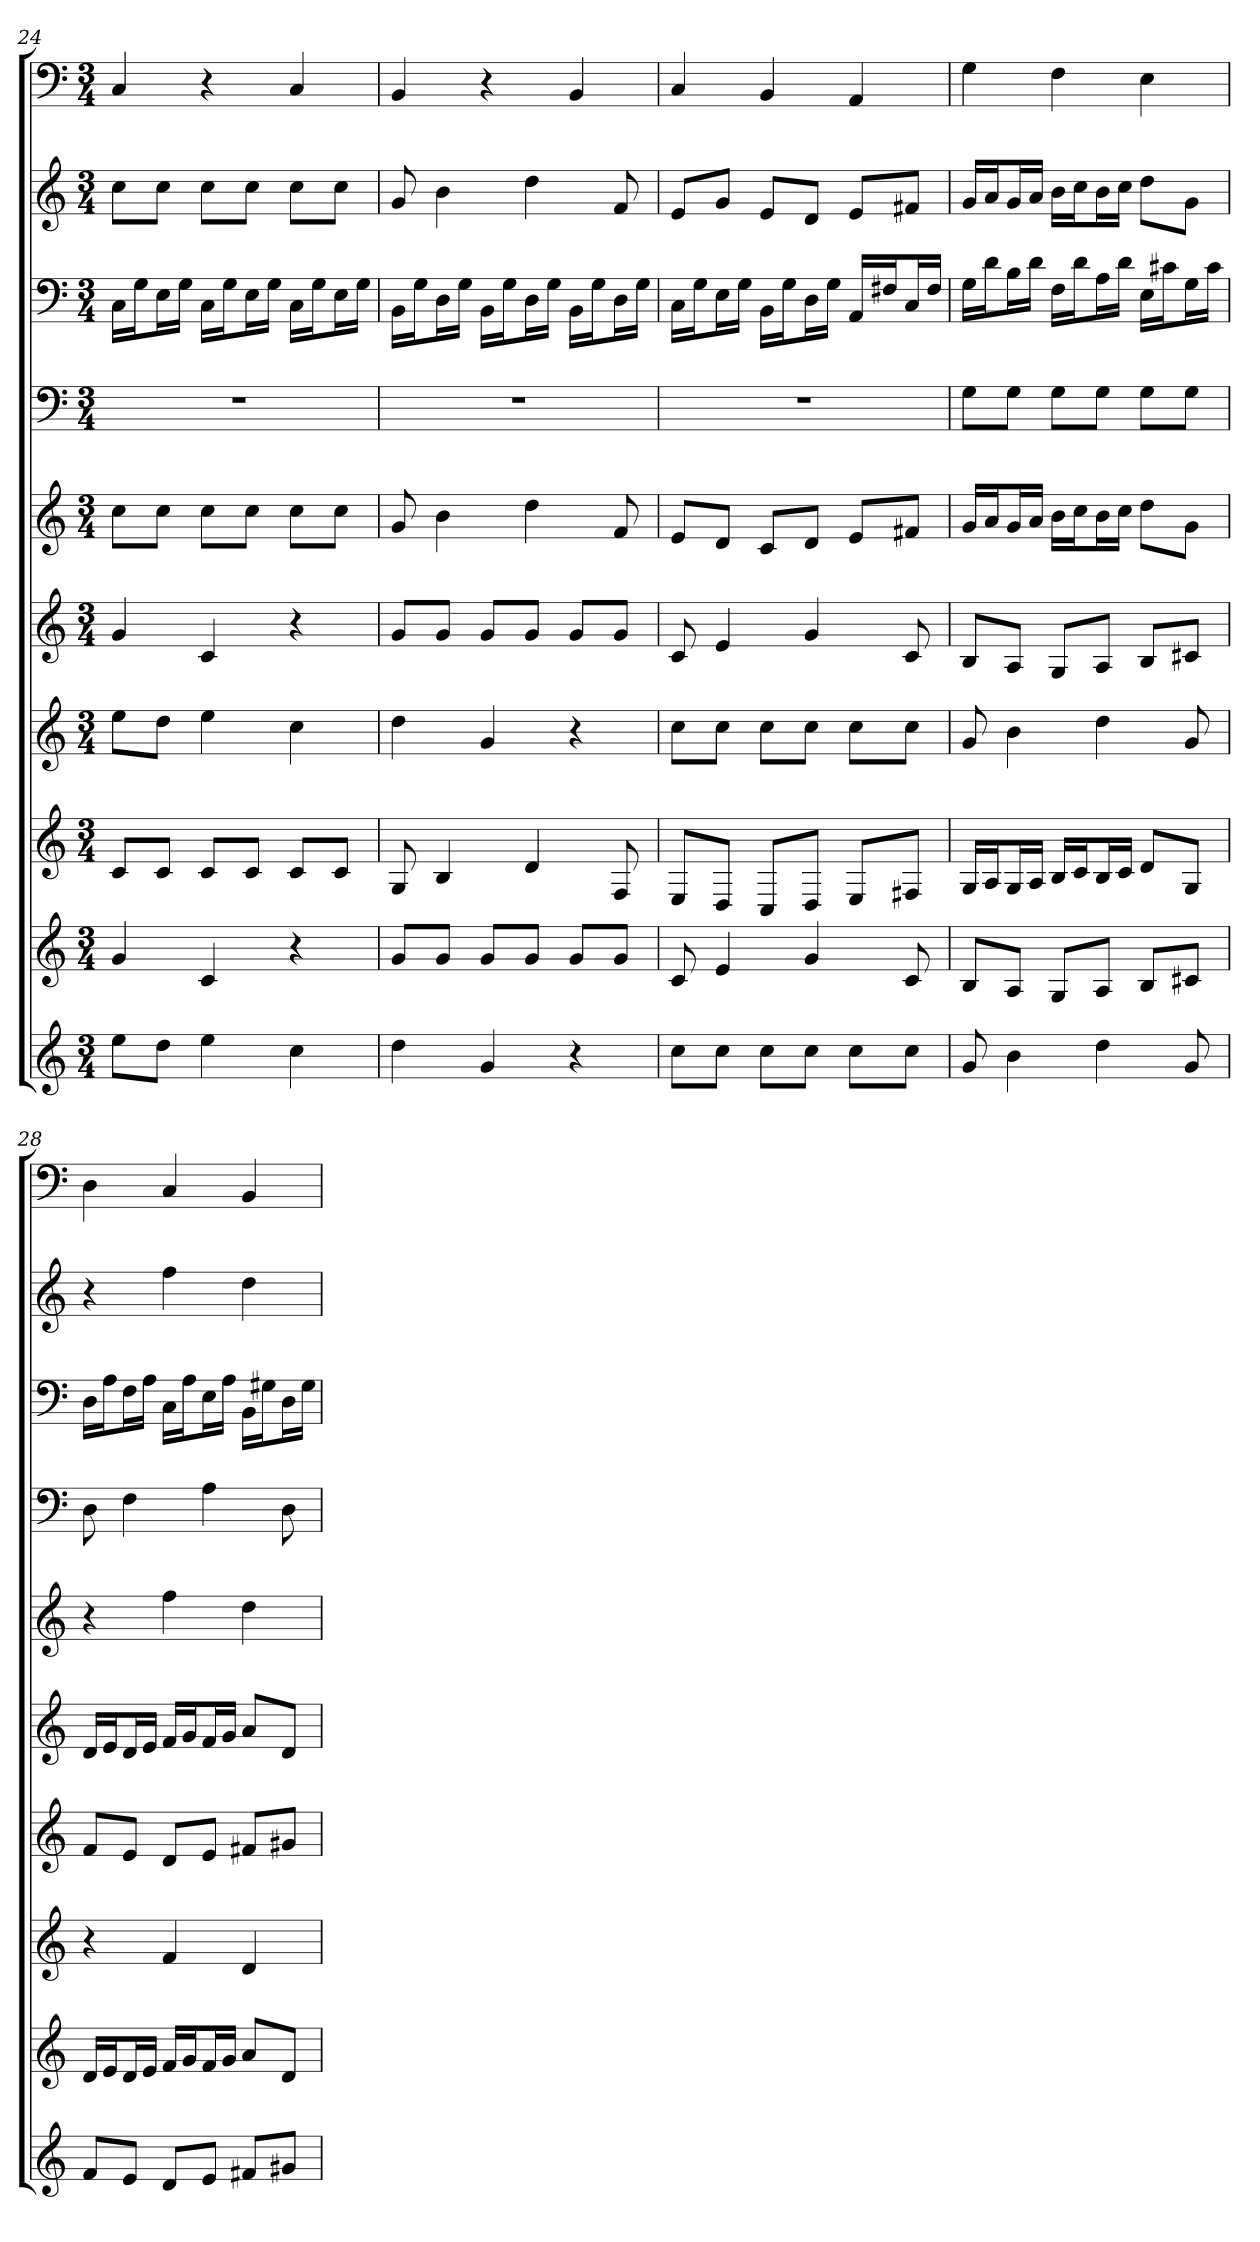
**kern	**kern	**kern	**kern	**kern	**kern	**kern	**kern	**kern	**kern
*part10	*part9	*part8	*part7	*part6	*part5	*part4	*part3	*part2	*part1
*staff10	*staff9	*staff8	*staff7	*staff6	*staff5	*staff4	*staff3	*staff2	*staff1
*clefG2	*clefG2	*clefG2	*clefG2	*clefG2	*clefG2	*clefF4	*clefF4	*clefG2	*clefF4
*k[]	*k[]	*k[]	*k[]	*k[]	*k[]	*k[]	*k[]	*k[]	*k[]
*C:	*C:	*C:	*C:	*C:	*C:	*C:	*C:	*C:	*C:
*M3/4	*M3/4	*M3/4	*M3/4	*M3/4	*M3/4	*M3/4	*M3/4	*M3/4	*M3/4
=24	=24	=24	=24	=24	=24	=24	=24	=24	=24
8ee\L	4g	8c/L	8ee\L	4g	8cc\L	2.r	16C\LL	8cc\L	4C
.	.	.	.	.	.	.	16G\J	.	.
8dd\J	.	8c/J	8dd\J	.	8cc\J	.	16E\L	8cc\J	.
.	.	.	.	.	.	.	16G\JJ	.	.
4ee	4c	8c/L	4ee	4c	8cc\L	.	16C\LL	8cc\L	4r
.	.	.	.	.	.	.	16G\J	.	.
.	.	8c/J	.	.	8cc\J	.	16E\L	8cc\J	.
.	.	.	.	.	.	.	16G\JJ	.	.
4cc	4r	8c/L	4cc	4r	8cc\L	.	16C\LL	8cc\L	4C
.	.	.	.	.	.	.	16G\J	.	.
.	.	8c/J	.	.	8cc\J	.	16E\L	8cc\J	.
.	.	.	.	.	.	.	16G\JJ	.	.
=25	=25	=25	=25	=25	=25	=25	=25	=25	=25
4dd	8g/L	8G	4dd	8g/L	8g	2.r	16BB\LL	8g	4BB
.	.	.	.	.	.	.	16G\J	.	.
.	8g/J	4B	.	8g/J	4b	.	16D\L	4b	.
.	.	.	.	.	.	.	16G\JJ	.	.
4g	8g/L	.	4g	8g/L	.	.	16BB\LL	.	4r
.	.	.	.	.	.	.	16G\J	.	.
.	8g/J	4d	.	8g/J	4dd	.	16D\L	4dd	.
.	.	.	.	.	.	.	16G\JJ	.	.
4r	8g/L	.	4r	8g/L	.	.	16BB\LL	.	4BB
.	.	.	.	.	.	.	16G\J	.	.
.	8g/J	8F	.	8g/J	8f	.	16D\L	8f	.
.	.	.	.	.	.	.	16G\JJ	.	.
=26	=26	=26	=26	=26	=26	=26	=26	=26	=26
8cc\L	8c	8E/L	8cc\L	8c	8e/L	2.r	16C\LL	8e/L	4C
.	.	.	.	.	.	.	16G\J	.	.
8cc\J	4e	8D/J	8cc\J	4e	8d/J	.	16E\L	8g/J	.
.	.	.	.	.	.	.	16G\JJ	.	.
8cc\L	.	8C/L	8cc\L	.	8c/L	.	16BB\LL	8e/L	4BB
.	.	.	.	.	.	.	16G\J	.	.
8cc\J	4g	8D/J	8cc\J	4g	8d/J	.	16D\L	8d/J	.
.	.	.	.	.	.	.	16G\JJ	.	.
8cc\L	.	8E/L	8cc\L	.	8e/L	.	16AA/LL	8e/L	4AA
.	.	.	.	.	.	.	16F#X/J	.	.
8cc\J	8c	8F#X/J	8cc\J	8c	8f#X/J	.	16C/L	8f#X/J	.
.	.	.	.	.	.	.	16F#/JJ	.	.
=27	=27	=27	=27	=27	=27	=27	=27	=27	=27
8g	8B/L	16G/LL	8g	8B/L	16g/LL	8G\L	16G\LL	16g/LL	4G
.	.	16A/J	.	.	16a/J	.	16d\J	16a/J	.
4b	8A/J	16G/L	4b	8A/J	16g/L	8G\J	16B\L	16g/L	.
.	.	16A/JJ	.	.	16a/JJ	.	16d\JJ	16a/JJ	.
.	8G/L	16B/LL	.	8G/L	16b\LL	8G\L	16F\LL	16b\LL	4F
.	.	16c/J	.	.	16cc\J	.	16d\J	16cc\J	.
4dd	8A/J	16B/L	4dd	8A/J	16b\L	8G\J	16A\L	16b\L	.
.	.	16c/JJ	.	.	16cc\JJ	.	16d\JJ	16cc\JJ	.
.	8B/L	8d/L	.	8B/L	8dd\L	8G\L	16E\LL	8dd\L	4E
.	.	.	.	.	.	.	16c#X\J	.	.
8g	8c#X/J	8G/J	8g	8c#X/J	8g\J	8G\J	16G\L	8g\J	.
.	.	.	.	.	.	.	16c#\JJ	.	.
=28	=28	=28	=28	=28	=28	=28	=28	=28	=28
8f/L	16d/LL	4r	8f/L	16d/LL	4r	8D	16D\LL	4r	4D
.	16e/J	.	.	16e/J	.	.	16A\J	.	.
8e/J	16d/L	.	8e/J	16d/L	.	4F	16F\L	.	.
.	16e/JJ	.	.	16e/JJ	.	.	16A\JJ	.	.
8d/L	16f/LL	4f	8d/L	16f/LL	4ff	.	16C\LL	4ff	4C
.	16g/J	.	.	16g/J	.	.	16A\J	.	.
8e/J	16f/L	.	8e/J	16f/L	.	4A	16E\L	.	.
.	16g/JJ	.	.	16g/JJ	.	.	16A\JJ	.	.
8f#X/L	8a/L	4d	8f#X/L	8a/L	4dd	.	16BB\LL	4dd	4BB
.	.	.	.	.	.	.	16G#X\J	.	.
8g#X/J	8d/J	.	8g#X/J	8d/J	.	8D	16D\L	.	.
.	.	.	.	.	.	.	16G#\JJ	.	.
=	=	=	=	=	=	=	=	=	=
*-	*-	*-	*-	*-	*-	*-	*-	*-	*-
